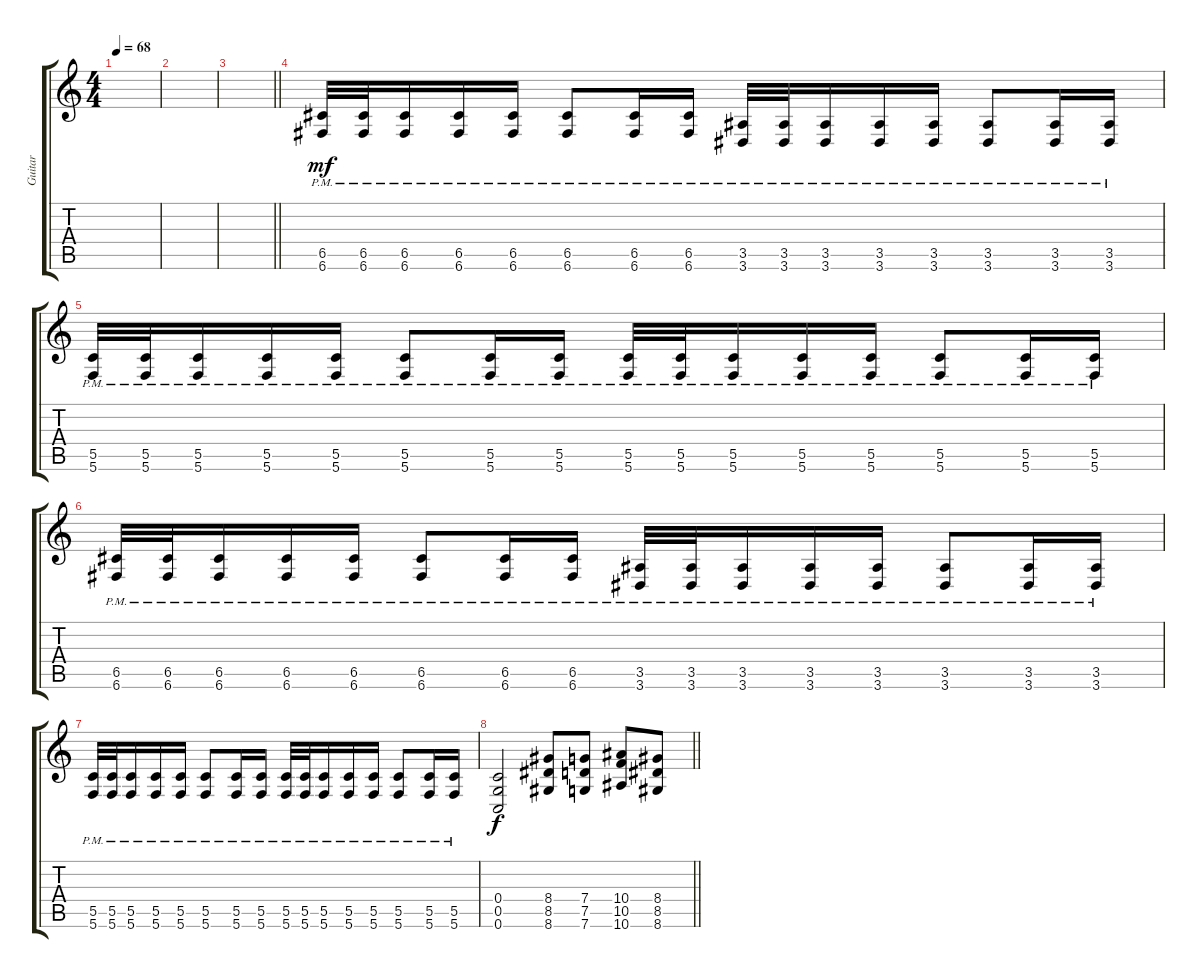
\track ("Guitar" "Guitar") {instrument distortionguitar}
\staff {score tabs}
\tuning (D4 A3 F3 C3 G2 C2) {hide}
\ts (4 4)
\tempo 68
\clef g2
\ks c
|
|
\barLineRight lightlight
|
(6.5{pm} 6.6{pm}).32{dy mf beam merge} (6.5{pm} 6.6{pm}).32 (6.5{pm} 6.6{pm}).16 (6.5{pm} 6.6{pm}).16 (6.5{pm} 6.6{pm}).16 (6.5{pm} 6.6{pm}).8 (6.5{pm} 6.6{pm}).16 (6.5{pm} 6.6{pm}).16 (3.5{pm} 3.6{pm}).32{beam merge} (3.5{pm} 3.6{pm}).32 (3.5{pm} 3.6{pm}).16 (3.5{pm} 3.6{pm}).16 (3.5{pm} 3.6{pm}).16 (3.5{pm} 3.6{pm}).8 (3.5{pm} 3.6{pm}).16 (3.5{pm} 3.6{pm}).16 |
(5.5{pm} 5.6{pm}).32{beam merge} (5.5{pm} 5.6{pm}).32 (5.5{pm} 5.6{pm}).16 (5.5{pm} 5.6{pm}).16 (5.5{pm} 5.6{pm}).16 (5.5{pm} 5.6{pm}).8 (5.5{pm} 5.6{pm}).16 (5.5{pm} 5.6{pm}).16 (5.5{pm} 5.6{pm}).32{beam merge} (5.5{pm} 5.6{pm}).32 (5.5{pm} 5.6{pm}).16 (5.5{pm} 5.6{pm}).16 (5.5{pm} 5.6{pm}).16 (5.5{pm} 5.6{pm}).8 (5.5{pm} 5.6{pm}).16 (5.5{pm} 5.6{pm}).16 |
(6.5{pm} 6.6{pm}).32{beam merge} (6.5{pm} 6.6{pm}).32 (6.5{pm} 6.6{pm}).16 (6.5{pm} 6.6{pm}).16 (6.5{pm} 6.6{pm}).16 (6.5{pm} 6.6{pm}).8 (6.5{pm} 6.6{pm}).16 (6.5{pm} 6.6{pm}).16 (3.5{pm} 3.6{pm}).32{beam merge} (3.5{pm} 3.6{pm}).32 (3.5{pm} 3.6{pm}).16 (3.5{pm} 3.6{pm}).16 (3.5{pm} 3.6{pm}).16 (3.5{pm} 3.6{pm}).8 (3.5{pm} 3.6{pm}).16 (3.5{pm} 3.6{pm}).16 |
(5.5{pm} 5.6{pm}).32{beam merge} (5.5{pm} 5.6{pm}).32 (5.5{pm} 5.6{pm}).16 (5.5{pm} 5.6{pm}).16 (5.5{pm} 5.6{pm}).16 (5.5{pm} 5.6{pm}).8 (5.5{pm} 5.6{pm}).16 (5.5{pm} 5.6{pm}).16 (5.5{pm} 5.6{pm}).32{beam merge} (5.5{pm} 5.6{pm}).32 (5.5{pm} 5.6{pm}).16 (5.5{pm} 5.6{pm}).16 (5.5{pm} 5.6{pm}).16 (5.5{pm} 5.6{pm}).8 (5.5{pm} 5.6{pm}).16 (5.5{pm} 5.6{pm}).16 |
\barLineRight lightlight
(0.4 0.5 0.6).2{dy f} (8.4 8.5 8.6).8 (7.4 7.5 7.6).8 (10.4 10.5 10.6).8 (8.4 8.5 8.6).8
